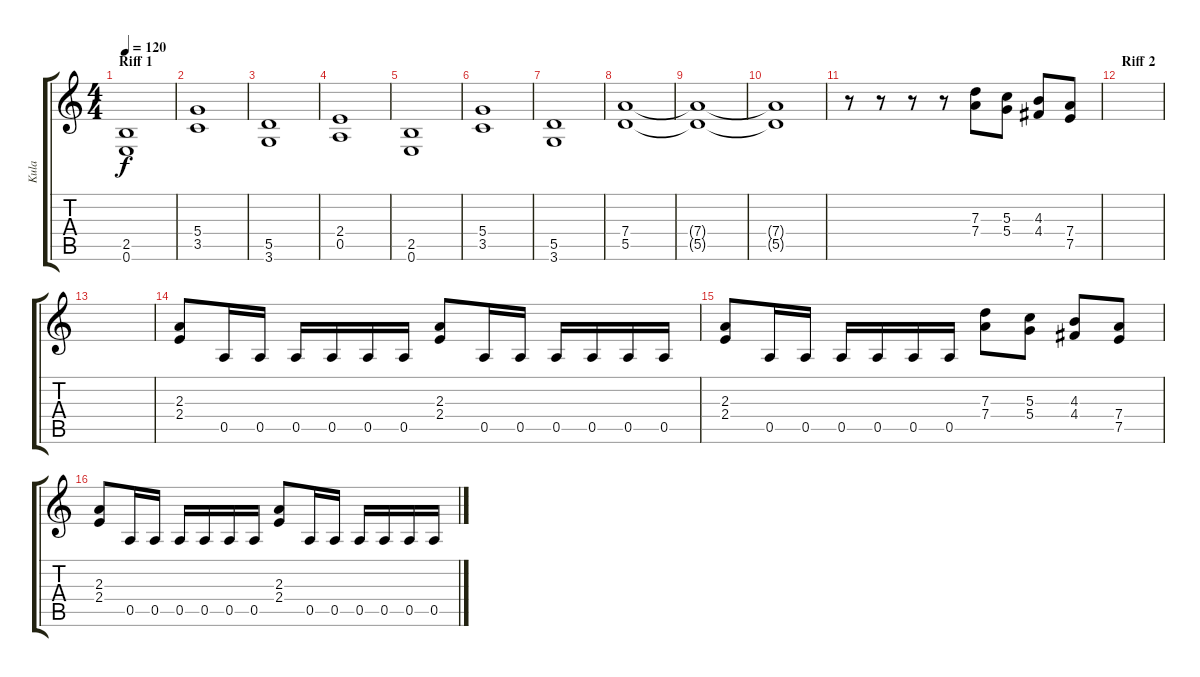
\track ("Kula" "Kula") {instrument distortionguitar}
\staff {score tabs}
\tuning (E4 B3 G3 D3 A2 E2) {hide}
\ts (4 4)
\section ("" "Riff 1")
\tempo 120
\clef g2
\ks c
(2.5 0.6).1{dy f instrument distortionguitar} |
(5.4 3.5).1 |
(5.5 3.6).1 |
(2.4 0.5).1 |
(2.5 0.6).1 |
(5.4 3.5).1 |
(5.5 3.6).1 |
(7.4 5.5).1 |
(7.4{t} 5.5{t}).1 |
(7.4{t} 5.5{t}).1 |
r.8 r.8 r.8 r.8 (7.3 7.4).8 (5.3 5.4).8 (4.3 4.4).8 (7.4 7.5).8 |
\section ("" "Riff 2")
|
|
(2.3 2.4).8 0.5.16 0.5.16 0.5.16 0.5.16 0.5.16 0.5.16 (2.3 2.4).8 0.5.16 0.5.16 0.5.16 0.5.16 0.5.16 0.5.16 |
(2.3 2.4).8 0.5.16 0.5.16 0.5.16 0.5.16 0.5.16 0.5.16 (7.3 7.4).8 (5.3 5.4).8 (4.3 4.4).8 (7.4 7.5).8 |
(2.3 2.4).8 0.5.16 0.5.16 0.5.16 0.5.16 0.5.16 0.5.16 (2.3 2.4).8 0.5.16 0.5.16 0.5.16 0.5.16 0.5.16 0.5.16
